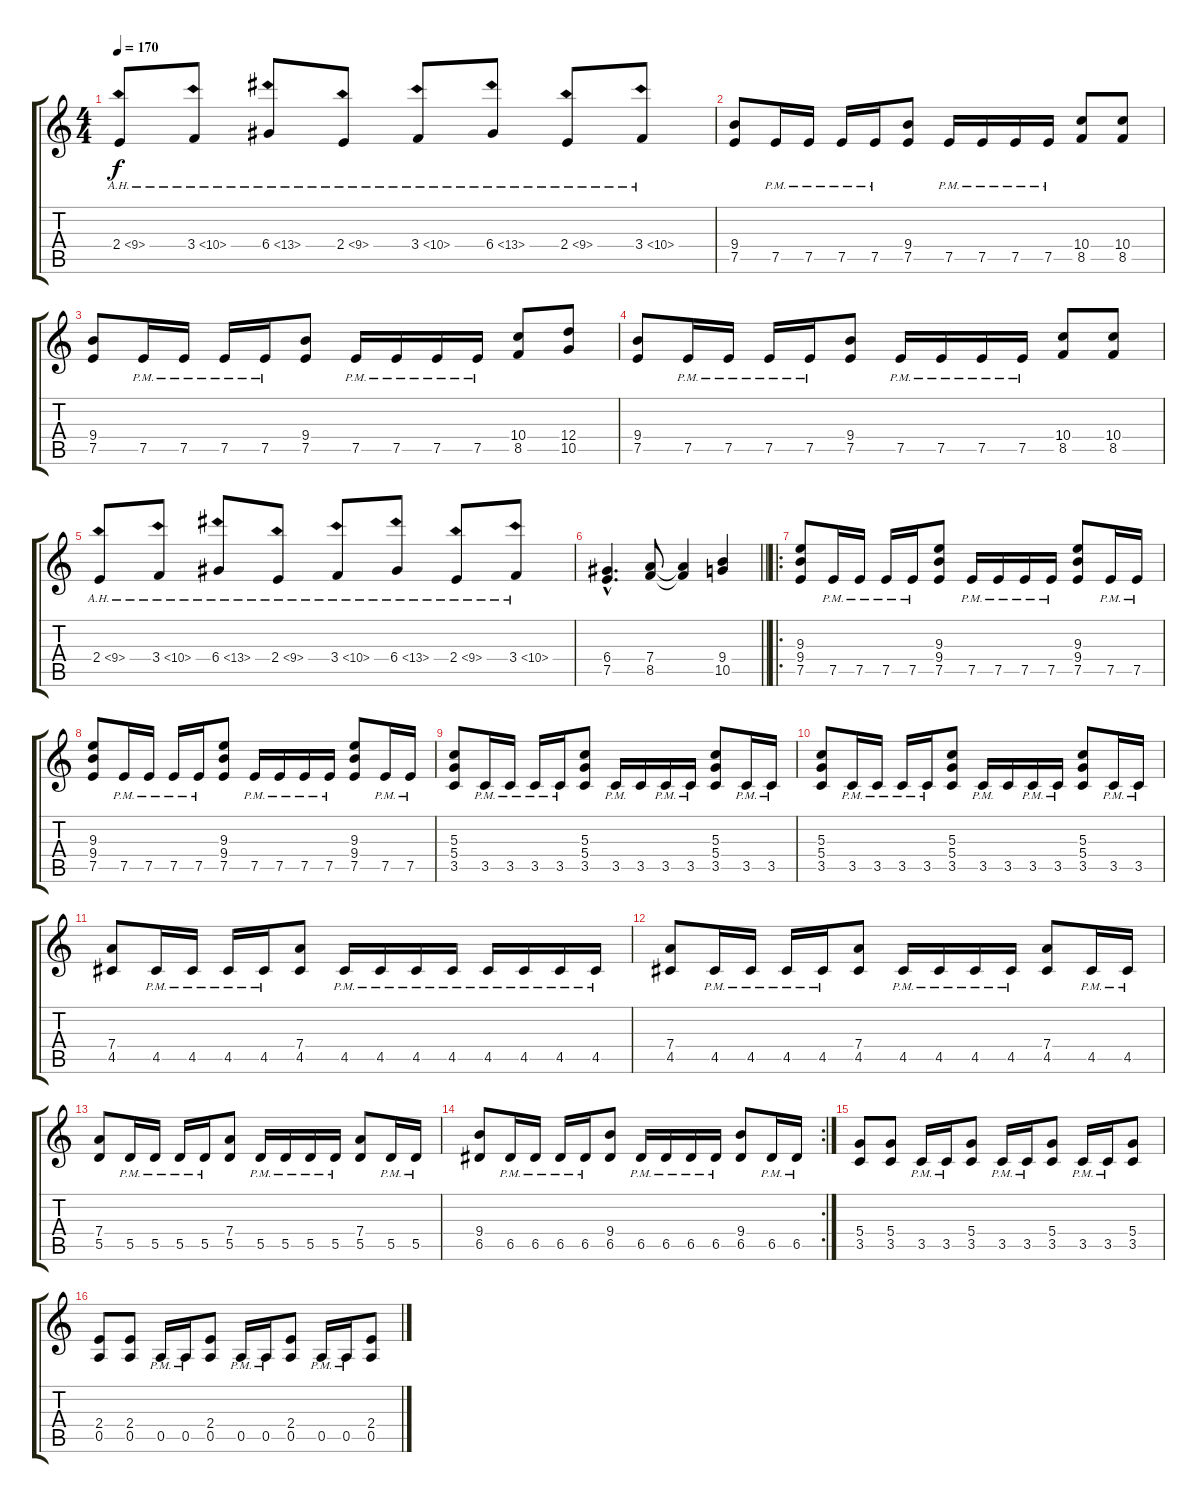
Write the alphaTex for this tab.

\track "" {instrument distortionguitar}
\staff {score tabs}
\tuning (E4 B3 G3 D3 A2 E2) {hide}
\ts (4 4)
\tempo 170
\clef g2
\ks c
2.4{ah 7}.8{dy f} 3.4{ah 7}.8 6.4{ah 7}.8 2.4{ah 7}.8 3.4{ah 7}.8 6.4{ah 7}.8 2.4{ah 7}.8 3.4{ah 7}.8 |
(9.4 7.5).8 7.5{pm}.16 7.5{pm}.16 7.5{pm}.16 7.5{pm}.16 (9.4 7.5).8 7.5{pm}.16 7.5{pm}.16 7.5{pm}.16 7.5{pm}.16 (10.4 8.5).8 (10.4 8.5).8 |
(9.4 7.5).8 7.5{pm}.16 7.5{pm}.16 7.5{pm}.16 7.5{pm}.16 (9.4 7.5).8 7.5{pm}.16 7.5{pm}.16 7.5{pm}.16 7.5{pm}.16 (10.4 8.5).8 (12.4 10.5).8 |
(9.4 7.5).8 7.5{pm}.16 7.5{pm}.16 7.5{pm}.16 7.5{pm}.16 (9.4 7.5).8 7.5{pm}.16 7.5{pm}.16 7.5{pm}.16 7.5{pm}.16 (10.4 8.5).8 (10.4 8.5).8 |
2.4{ah 7}.8 3.4{ah 7}.8 6.4{ah 7}.8 2.4{ah 7}.8 3.4{ah 7}.8 6.4{ah 7}.8 2.4{ah 7}.8 3.4{ah 7}.8 |
\barLineRight lightlight
(6.4{hac} 7.5{hac}).4{d} (7.4 8.5).8 (7.4{t} 8.5{t}).4 (9.4 10.5).4 |
\ro
(9.3 9.4 7.5).8 7.5{pm}.16 7.5{pm}.16 7.5{pm}.16 7.5{pm}.16 (9.3 9.4 7.5).8 7.5{pm}.16 7.5{pm}.16 7.5{pm}.16 7.5{pm}.16 (9.3 9.4 7.5).8 7.5{pm}.16 7.5{pm}.16 |
(9.3 9.4 7.5).8 7.5{pm}.16 7.5{pm}.16 7.5{pm}.16 7.5{pm}.16 (9.3 9.4 7.5).8 7.5{pm}.16 7.5{pm}.16 7.5{pm}.16 7.5{pm}.16 (9.3 9.4 7.5).8 7.5{pm}.16 7.5{pm}.16 |
(5.3 5.4 3.5).8 3.5{pm}.16 3.5{pm}.16 3.5{pm}.16 3.5{pm}.16 (5.3 5.4 3.5).8 3.5{pm}.16 3.5.16 3.5{pm}.16 3.5{pm}.16 (5.3 5.4 3.5).8 3.5{pm}.16 3.5{pm}.16 |
(5.3 5.4 3.5).8 3.5{pm}.16 3.5{pm}.16 3.5{pm}.16 3.5{pm}.16 (5.3 5.4 3.5).8 3.5{pm}.16 3.5.16 3.5{pm}.16 3.5{pm}.16 (5.3 5.4 3.5).8 3.5{pm}.16 3.5{pm}.16 |
(7.4 4.5).8 4.5{pm}.16 4.5{pm}.16 4.5{pm}.16 4.5{pm}.16 (7.4 4.5).8 4.5{pm}.16 4.5{pm}.16 4.5{pm}.16 4.5{pm}.16 4.5{pm}.16 4.5{pm}.16 4.5{pm}.16 4.5{pm}.16 |
(7.4 4.5).8 4.5{pm}.16 4.5{pm}.16 4.5{pm}.16 4.5{pm}.16 (7.4 4.5).8 4.5{pm}.16 4.5{pm}.16 4.5{pm}.16 4.5{pm}.16 (7.4 4.5).8 4.5{pm}.16 4.5{pm}.16 |
(7.4 5.5).8 5.5{pm}.16 5.5{pm}.16 5.5{pm}.16 5.5{pm}.16 (7.4 5.5).8 5.5{pm}.16 5.5{pm}.16 5.5{pm}.16 5.5{pm}.16 (7.4 5.5).8 5.5{pm}.16 5.5{pm}.16 |
\rc 2
(9.4 6.5).8 6.5{pm}.16 6.5{pm}.16 6.5{pm}.16 6.5{pm}.16 (9.4 6.5).8 6.5{pm}.16 6.5{pm}.16 6.5{pm}.16 6.5{pm}.16 (9.4 6.5).8 6.5{pm}.16 6.5{pm}.16 |
(5.4 3.5).8 (5.4 3.5).8 3.5{pm}.16 3.5{pm}.16 (5.4 3.5).8 3.5{pm}.16 3.5{pm}.16 (5.4 3.5).8 3.5{pm}.16 3.5{pm}.16 (5.4 3.5).8 |
(2.4 0.5).8 (2.4 0.5).8 0.5{pm}.16 0.5{pm}.16 (2.4 0.5).8 0.5{pm}.16 0.5{pm}.16 (2.4 0.5).8 0.5{pm}.16 0.5{pm}.16 (2.4 0.5).8
